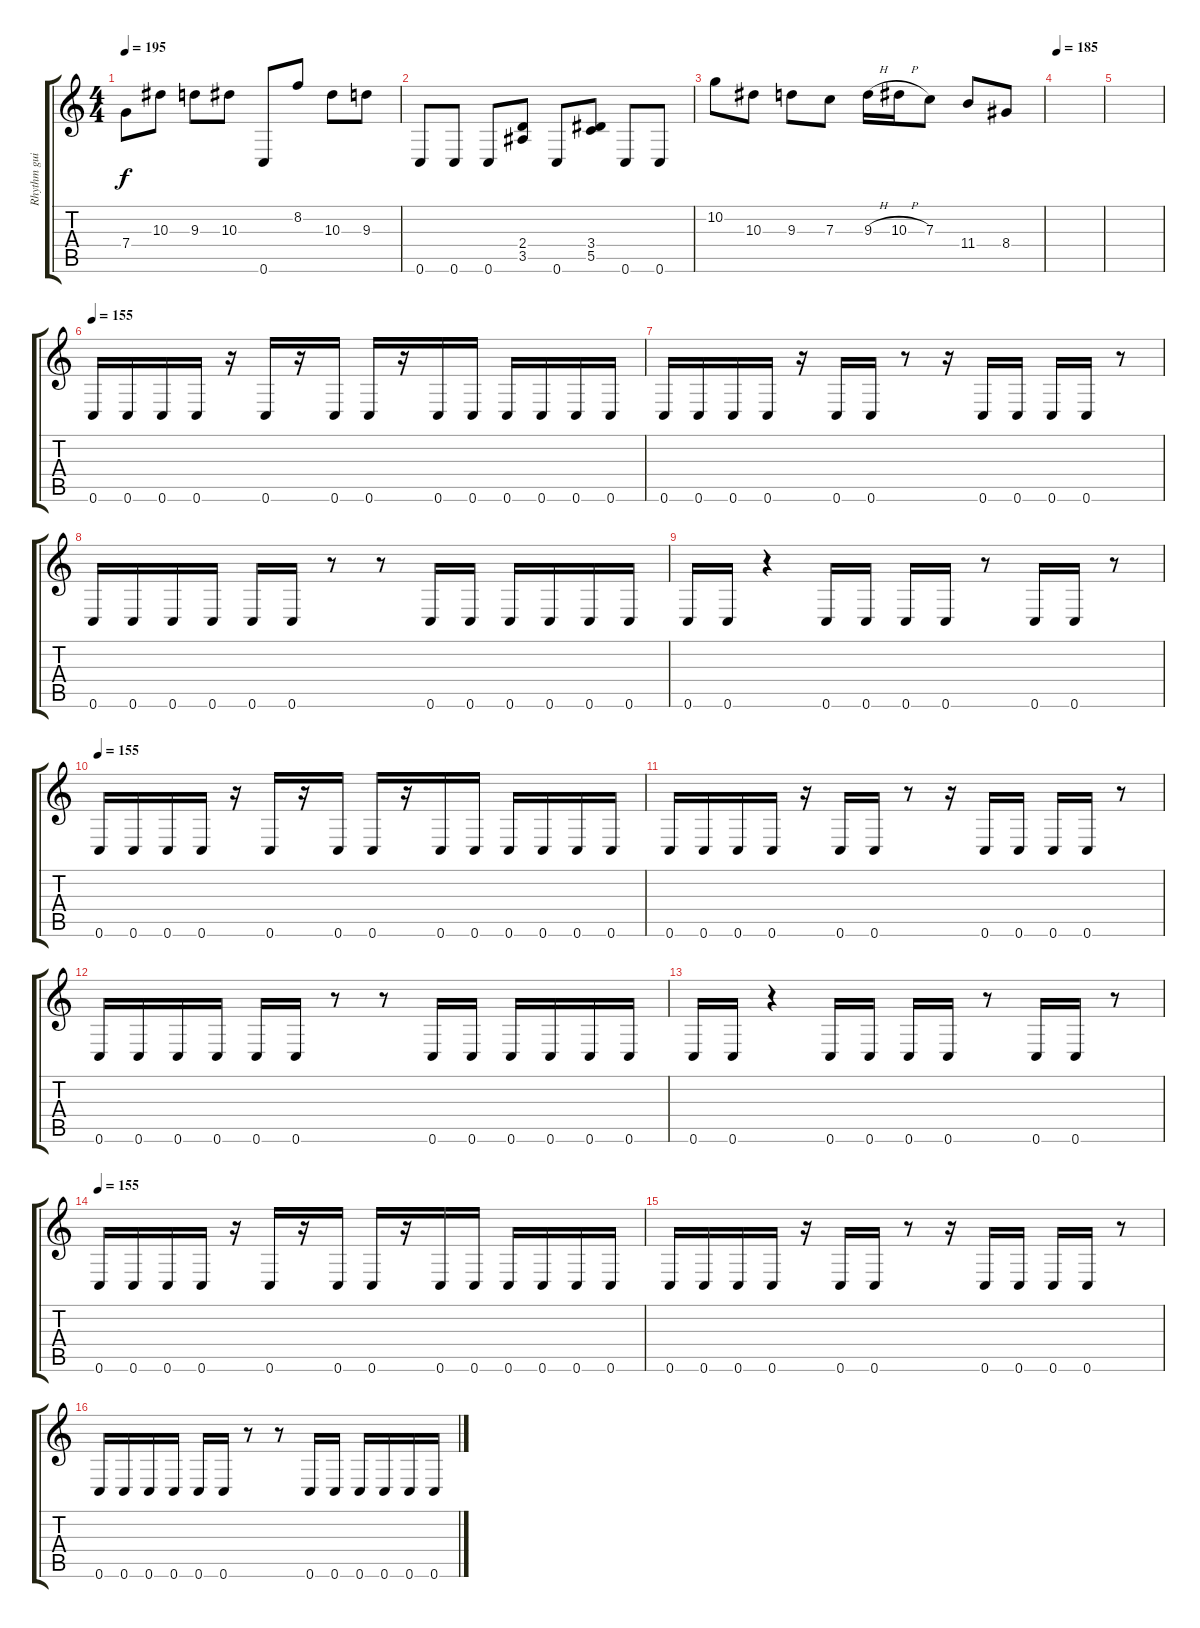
\track ("Rhythm guitar left" "Rhythm gui") {instrument distortionguitar}
\staff {score tabs}
\tuning (D4 A3 F3 C3 G2 C2) {hide}
\ts (4 4)
\tempo 195
\clef g2
\ks c
7.4.8{dy f} 10.3.8 9.3.8 10.3.8 0.6.8 8.2.8 10.3.8 9.3.8 |
0.6.8 0.6.8 0.6.8 (2.4 3.5).8 0.6.8 (3.4 5.5).8 0.6.8 0.6.8 |
10.2.8 10.3.8 9.3.8 7.3.8 9.3{h}.16 10.3{h}.16 7.3.8 11.4.8 8.4.8 |
\tempo 185
|
|
\tempo 155
0.6.16 0.6.16 0.6.16 0.6.16 r.16 0.6.16 r.16 0.6.16 0.6.16 r.16 0.6.16 0.6.16 0.6.16 0.6.16 0.6.16 0.6.16 |
0.6.16 0.6.16 0.6.16 0.6.16 r.16 0.6.16 0.6.16 r.8 r.16 0.6.16 0.6.16 0.6.16 0.6.16 r.8 |
0.6.16 0.6.16 0.6.16 0.6.16 0.6.16 0.6.16 r.8 r.8 0.6.16 0.6.16 0.6.16 0.6.16 0.6.16 0.6.16 |
0.6.16 0.6.16 r.4 0.6.16 0.6.16 0.6.16 0.6.16 r.8 0.6.16 0.6.16 r.8 |
\tempo 155
0.6.16 0.6.16 0.6.16 0.6.16 r.16 0.6.16 r.16 0.6.16 0.6.16 r.16 0.6.16 0.6.16 0.6.16 0.6.16 0.6.16 0.6.16 |
0.6.16 0.6.16 0.6.16 0.6.16 r.16 0.6.16 0.6.16 r.8 r.16 0.6.16 0.6.16 0.6.16 0.6.16 r.8 |
0.6.16 0.6.16 0.6.16 0.6.16 0.6.16 0.6.16 r.8 r.8 0.6.16 0.6.16 0.6.16 0.6.16 0.6.16 0.6.16 |
0.6.16 0.6.16 r.4 0.6.16 0.6.16 0.6.16 0.6.16 r.8 0.6.16 0.6.16 r.8 |
\tempo 155
0.6.16 0.6.16 0.6.16 0.6.16 r.16 0.6.16 r.16 0.6.16 0.6.16 r.16 0.6.16 0.6.16 0.6.16 0.6.16 0.6.16 0.6.16 |
0.6.16 0.6.16 0.6.16 0.6.16 r.16 0.6.16 0.6.16 r.8 r.16 0.6.16 0.6.16 0.6.16 0.6.16 r.8 |
0.6.16 0.6.16 0.6.16 0.6.16 0.6.16 0.6.16 r.8 r.8 0.6.16 0.6.16 0.6.16 0.6.16 0.6.16 0.6.16
